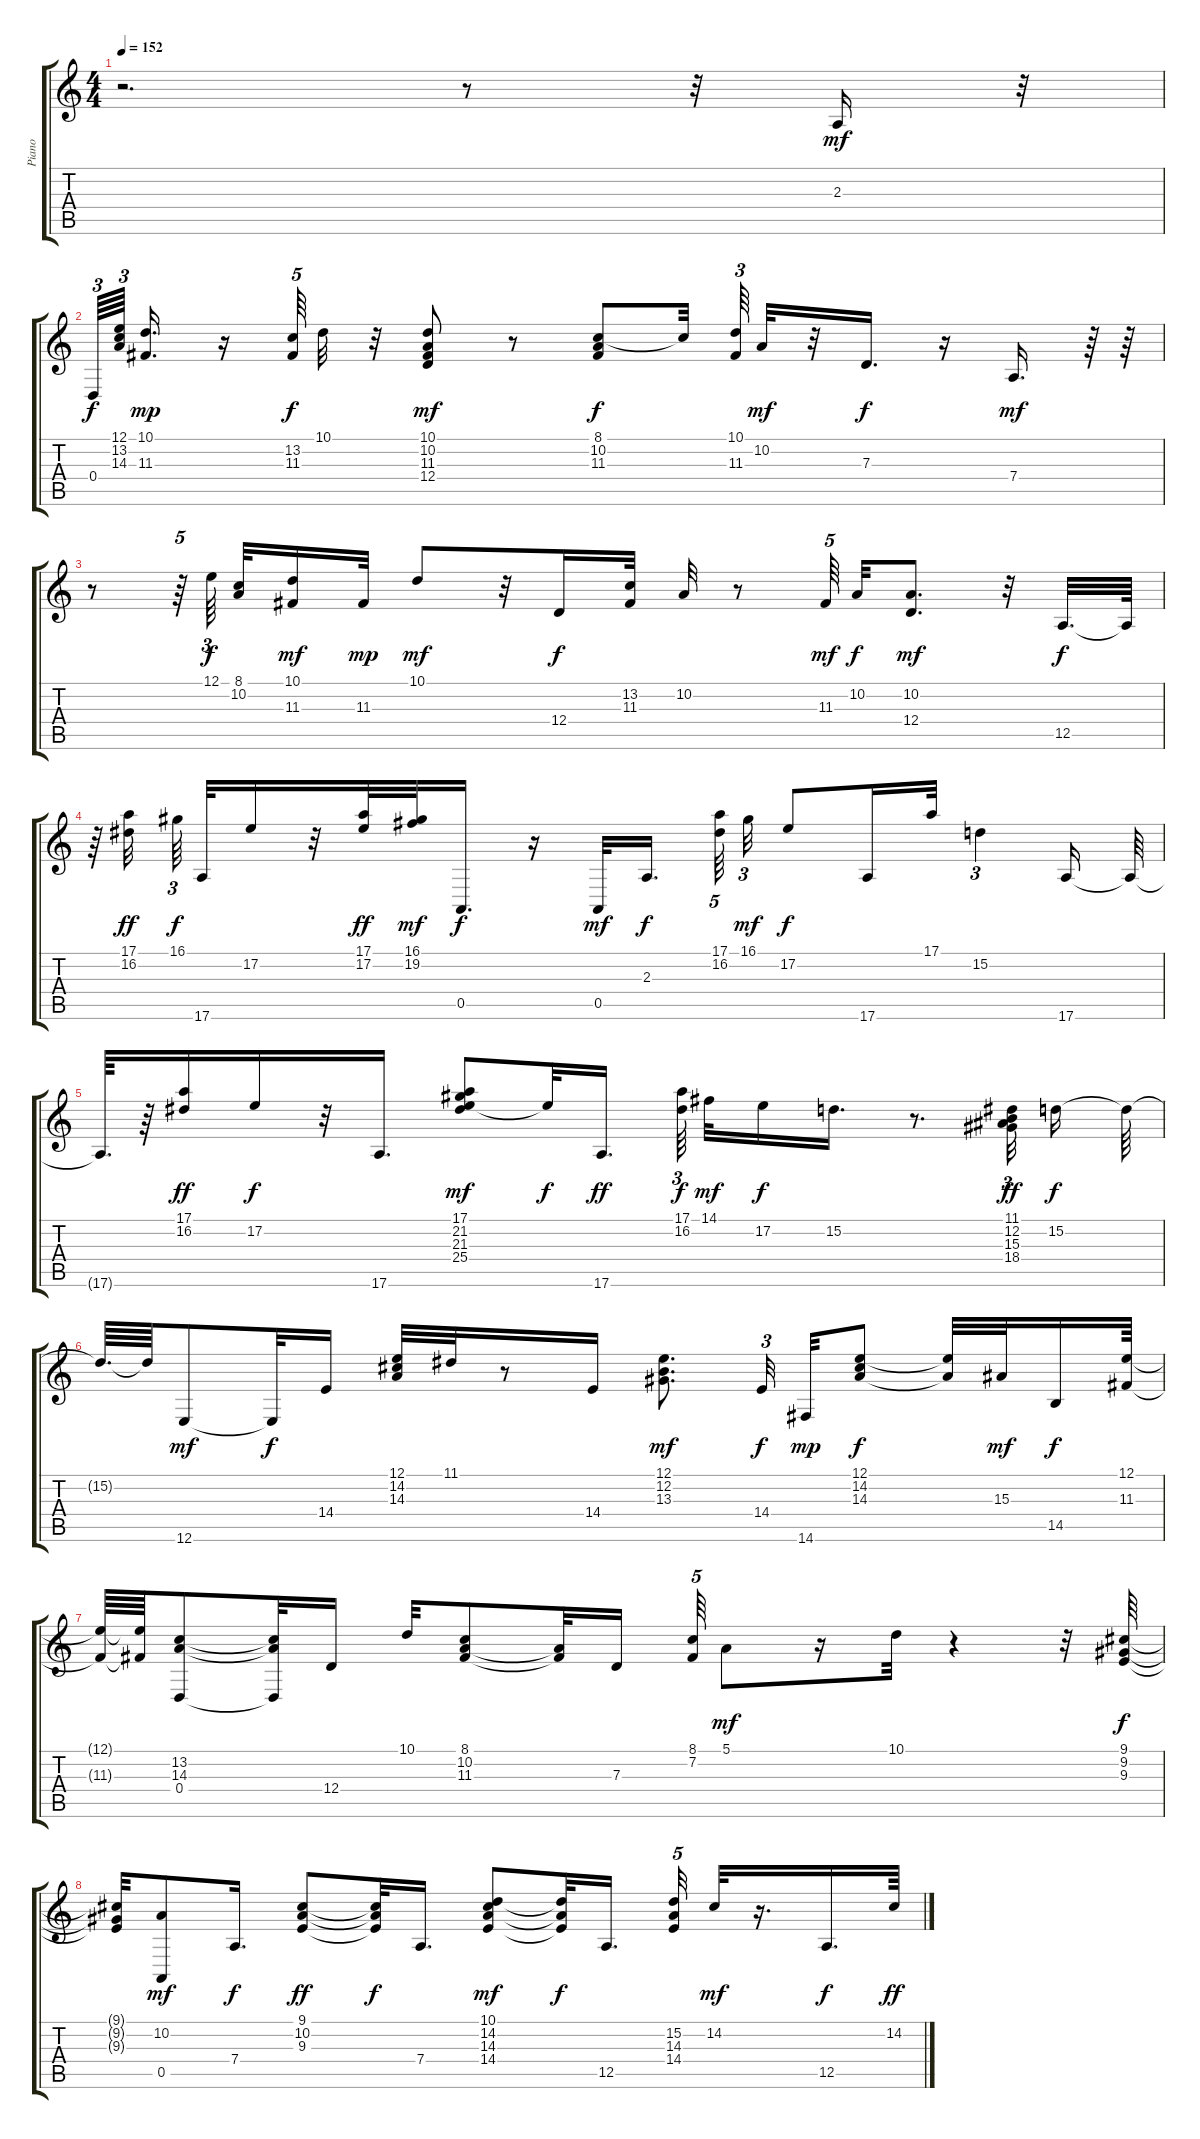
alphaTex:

\track ("Piano" "Piano") {instrument acousticgrandpiano}
\staff {score tabs}
\tuning (E4 B3 G3 D3 A2 E2) {hide}
\ts (4 4)
\tempo 152
\clef g2
\ks c
r.2{d dy f} r.8 r.32 2.3.16{dy mf} r.32 |
0.4.64{tu (3 2) dy f} (12.1 13.2 14.3).64{tu (3 2) beam splitsecondary} (10.1 11.3).16{d dy mp} r.16 (13.2 11.3).64{tu (5 4) dy f} 10.1.32 r.32 (10.1 10.2 11.3 12.4).8{dy mf} r.8 (8.1 10.2 11.3).8{dy f} 8.1{t}.32{beam splitsecondary} (10.1 11.3).64{tu (3 2)} 10.2.32{dy mf} r.32 7.3.16{d dy f} r.16 7.4.16{d dy mf} r.64 r.64 |
r.8 r.64{tu (5 4)} 12.1.64{tu (3 2) dy f beam splitsecondary} (8.1 10.2).32 (10.1 11.3).16{dy mf} 11.3.32{dy mp} 10.1.8{dy mf} r.32 12.4.16{dy f} (13.2 11.3).32 10.2.32 r.8 11.3.64{tu (5 4) dy mf beam splitsecondary} 10.2.32{dy f} (10.2 12.4).8{d dy mf} r.32 12.5.32{d dy f} 12.5{t}.64 |
r.64 (17.1 16.2).32{dy ff beam splitsecondary} 16.1.64{tu (3 2) dy f beam splitsecondary} 17.6.32 17.2.16 r.32 (17.1 17.2).32{dy ff} (16.1 19.2).32{dy mf} 0.5.16{d dy f} r.16 0.5.32{dy mf} 2.3.16{d dy f} (17.1 16.2).64{tu (5 4)} 16.1.32{tu (3 2) dy mf} 17.2.8{dy f} 17.6.16 17.1.32 15.2.4{tu (3 2)} 17.6.16 17.6{t}.64 |
17.6{t}.64{d} r.64 (17.1 16.2).16{dy ff} 17.2.16{dy f} r.32 17.6.16{d} (17.1 21.2 21.3 25.4).8{dy mf} 21.3{t}.32{dy f} 17.6.16{d dy ff} (17.1 16.2).64{tu (3 2) dy f beam splitsecondary} 14.1.32{dy mf} 17.2.16{dy f} 15.2.16{d} r.8{d} (11.1 12.2 15.3 18.4).32{tu (3 2) dy ff} 15.2.16{dy f} 15.2{t}.64 |
15.2{t}.64{d} 15.2{t}.64 12.6.8{dy mf} 12.6{t}.32{dy f} 14.4.16 (12.1 14.2 14.3).32 11.1.32 r.8 14.4.16 (12.1 12.2 13.3).8{d dy mf} 14.4.32{tu (3 2) dy f beam splitsecondary} 14.6.32{dy mp} (12.1 14.2 14.3).8{dy f} (12.1{t} 14.3{t}).32 15.3.32{dy mf} 14.5.16{dy f} (12.1 11.3).64 |
(12.1{t} 11.3{t}).64 (12.1{t} 11.3{t}).64 (13.2 14.3 0.4).8 (13.2{t} 14.3{t} 0.4{t}).32 12.4.16 10.1.32 (8.1 10.2 11.3).8 (10.2{t} 11.3{t}).32 7.3.16 (8.1 7.2).64{tu (5 4)} 5.1.8{dy mf} r.16 10.1.32 r.4 r.32 (9.1 9.2 9.3).64{dy f} |
(9.1{t} 9.2{t} 9.3{t}).32 (10.2 0.5).8{dy mf} 7.4.16{d dy f} (9.1 10.2 9.3).8{dy ff} (9.1{t} 10.2{t} 9.3{t}).32{dy f} 7.4.16{d} (10.1 14.2 14.3 14.4).8{dy mf} (10.1{t} 14.3{t} 14.4{t}).32{dy f} 12.5.16{d} (15.2 14.3 14.4).32{tu (5 4)} 14.2.32{dy mf} r.16{d} 12.5.16{d dy f} 14.2.64{dy ff}
